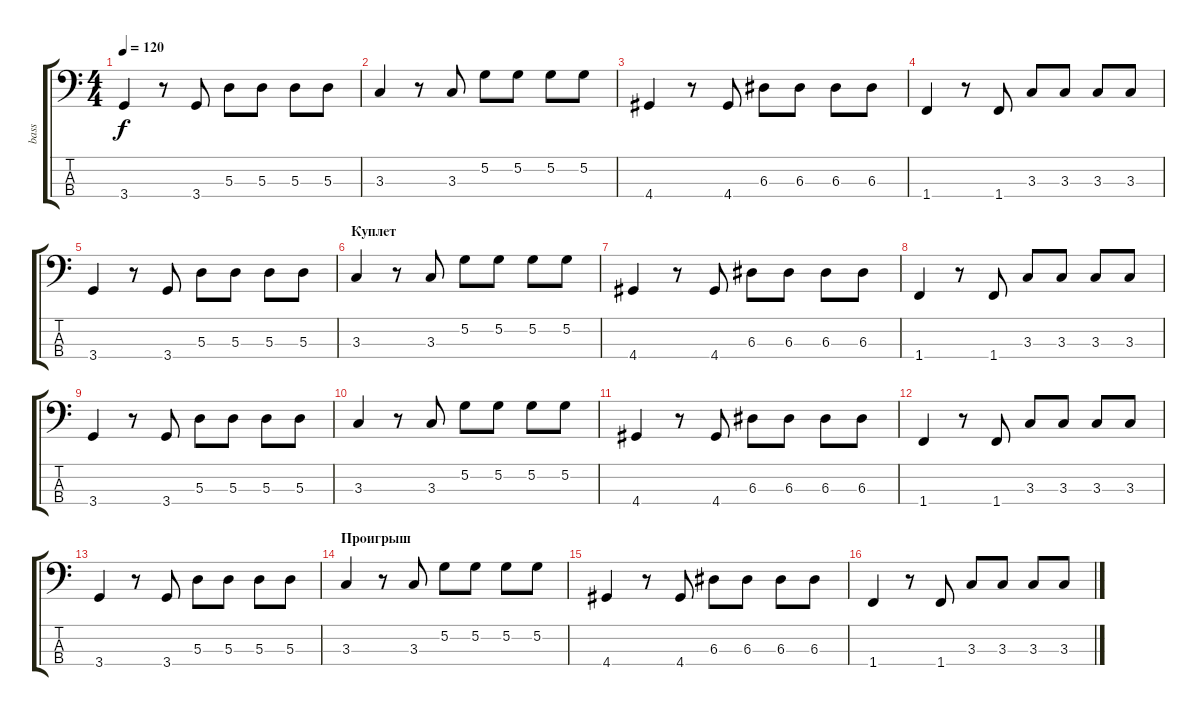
\track ("bass" "bass") {instrument electricbasspick}
\staff {score tabs}
\tuning (G2 D2 A1 E1) {hide}
\ts (4 4)
\tempo 120
\clef f4
\ks c
3.4.4{dy f} r.8 3.4.8 5.3.8 5.3.8 5.3.8 5.3.8 |
3.3.4 r.8 3.3.8 5.2.8 5.2.8 5.2.8 5.2.8 |
4.4.4 r.8 4.4.8 6.3.8 6.3.8 6.3.8 6.3.8 |
1.4.4 r.8 1.4.8 3.3.8 3.3.8 3.3.8 3.3.8 |
3.4.4 r.8 3.4.8 5.3.8 5.3.8 5.3.8 5.3.8 |
\section ("" "Куплет")
3.3.4 r.8 3.3.8 5.2.8 5.2.8 5.2.8 5.2.8 |
4.4.4 r.8 4.4.8 6.3.8 6.3.8 6.3.8 6.3.8 |
1.4.4 r.8 1.4.8 3.3.8 3.3.8 3.3.8 3.3.8 |
3.4.4 r.8 3.4.8 5.3.8 5.3.8 5.3.8 5.3.8 |
3.3.4 r.8 3.3.8 5.2.8 5.2.8 5.2.8 5.2.8 |
4.4.4 r.8 4.4.8 6.3.8 6.3.8 6.3.8 6.3.8 |
1.4.4 r.8 1.4.8 3.3.8 3.3.8 3.3.8 3.3.8 |
3.4.4 r.8 3.4.8 5.3.8 5.3.8 5.3.8 5.3.8 |
\section ("" "Проигрыш")
3.3.4 r.8 3.3.8 5.2.8 5.2.8 5.2.8 5.2.8 |
4.4.4 r.8 4.4.8 6.3.8 6.3.8 6.3.8 6.3.8 |
1.4.4 r.8 1.4.8 3.3.8 3.3.8 3.3.8 3.3.8
